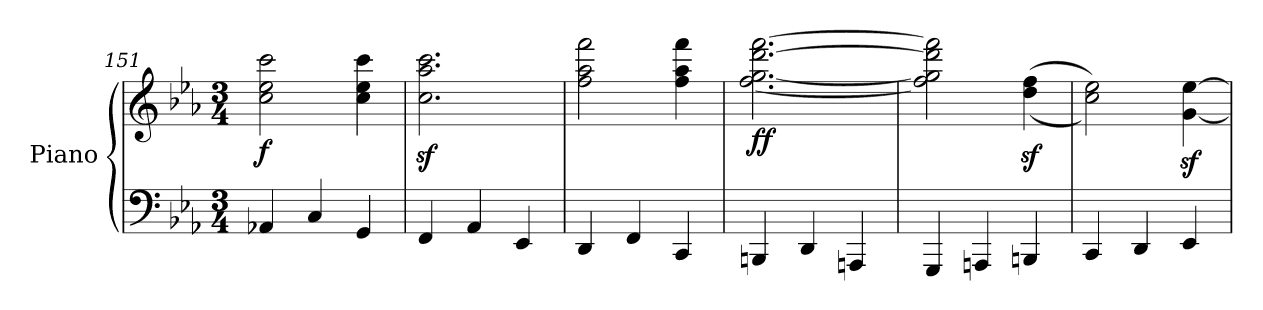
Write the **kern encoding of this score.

**kern	**kern	**dynam
*part1	*part1	*part1
*staff2	*staff1	*staff1/2
*I"Piano	*	*
*I'Pno	*	*
*clefF4	*clefG2	*
*k[b-e-a-]	*k[b-e-a-]	*
*E-:	*E-:	*
*M3/4	*M3/4	*
=151	=151	=151
!	!	!LO:DY:b
4AA-X/	2cc\ 2ee-\ 2ccc\	f
4C/	.	.
4GG/	4cc\ 4ee-\ 4ccc\	.
=152	=152	=152
4FF/	2.cc\z< 2.aa-\z< 2.ccc\z<	.
4AA-/	.	.
4EE-/	.	.
=153	=153	=153
4DD/	2ff\ 2aa-\ 2fff\	.
4FF/	.	.
4CC/	4ff\ 4aa-\ 4fff\	.
=154	=154	=154
!	!	!LO:DY:b
4BBBn/	[2.ff\ [2.gg\ [2.ddd\ [2.fff\	ff
4DD/	.	.
4AAAn/	.	.
=155	=155	=155
4GGG/	2ff\] 2gg\] 2ddd\] 2fff\]	.
4AAAn/	.	.
4BBBn/	((4dd\z< 4ff\z<	.
=156	=156	=156
4CC/	2cc\ 2ee-\))	.
4DD/	.	.
4EE-/	[4g\z< [4ee-\z<	.
=	=	=
*-	*-	*-
